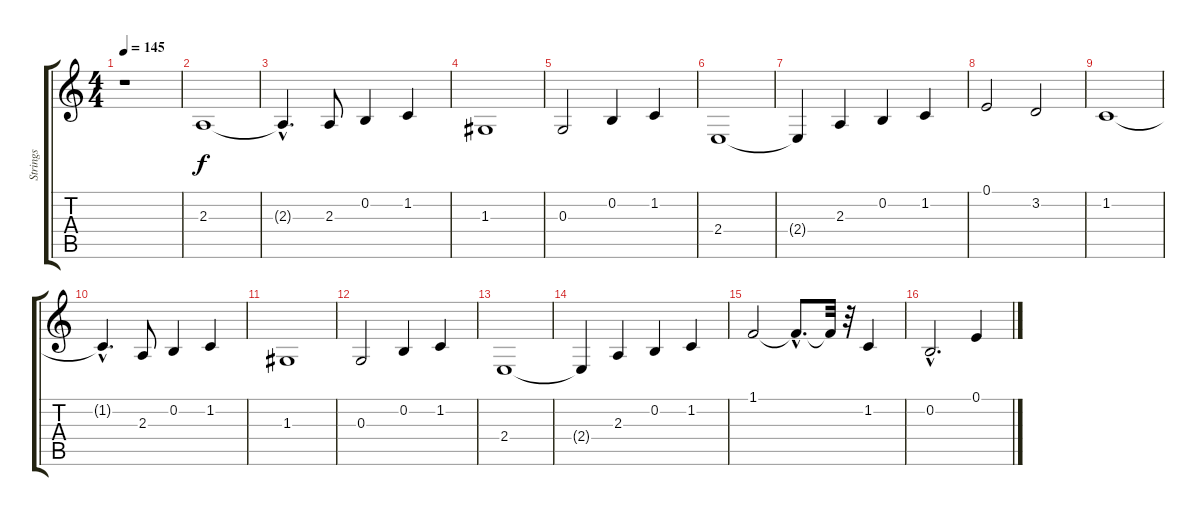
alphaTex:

\track ("Strings" "Strings") {instrument stringensemble1}
\staff {score tabs}
\tuning (E4 B3 G3 D3 A2 E2) {hide}
\ts (4 4)
\tempo 145
\clef g2
\ks c
r.1{dy f instrument stringensemble1} |
2.3.1 |
2.3{hac t}.4{d} 2.3.8 0.2.4 1.2.4 |
1.3.1 |
0.3.2 0.2.4 1.2.4 |
2.4.1 |
2.4{t}.4 2.3.4 0.2.4 1.2.4 |
0.1.2 3.2.2 |
1.2.1 |
1.2{hac t}.4{d} 2.3.8 0.2.4 1.2.4 |
1.3.1 |
0.3.2 0.2.4 1.2.4 |
2.4.1 |
2.4{t}.4 2.3.4 0.2.4 1.2.4 |
1.1.2 1.1{hac t}.8{d} 1.1{t}.32 r.32 1.2.4 |
0.2{hac}.2{d} 0.1.4
